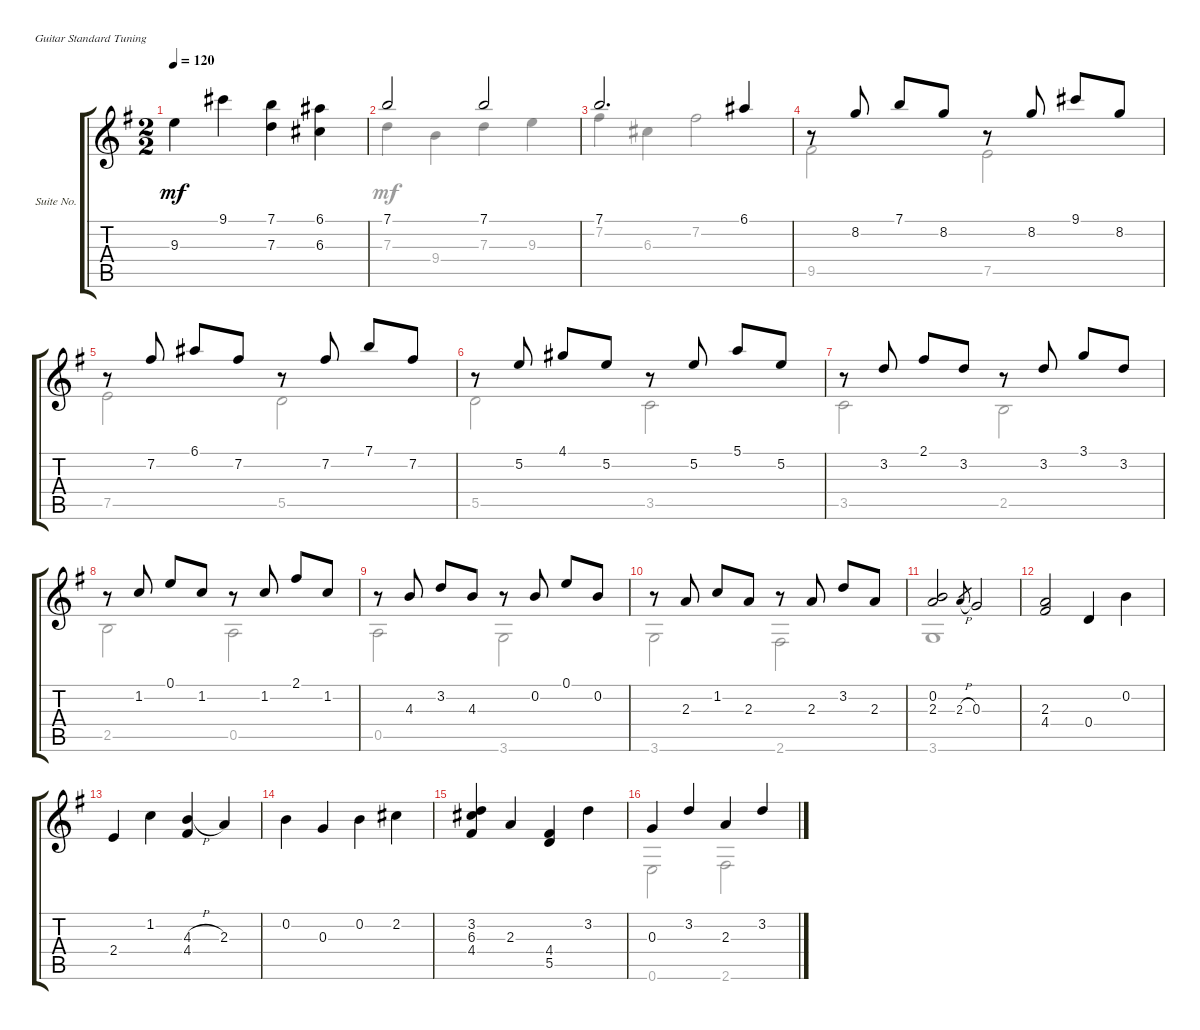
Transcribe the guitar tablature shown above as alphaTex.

\bracketExtendMode groupsimilarinstruments
\firstSystemTrackNameOrientation horizontal
\otherSystemsTrackNameOrientation horizontal
\track ("Suite No. 16 in G - 2. Toccata e Fuga" "Suite No. ") {instrument acousticguitarnylon}
\staff {score tabs}
\tuning (E4 B3 G3 D3 A2 E2)
\voice
\ts (2 2)
\tempo 120
\clef g2
\ks g
9.3.4{dy mf} 9.1.4 (7.1 7.3).4 (6.1 6.3).4 |
7.1.2 7.1.2 |
7.1.2{d} 6.1.4 |
r.8 8.2.8 7.1.8 8.2.8 r.8 8.2.8 9.1.8 8.2.8 |
r.8 7.2.8 6.1.8 7.2.8 r.8 7.2.8 7.1.8 7.2.8 |
r.8 5.2.8 4.1.8 5.2.8 r.8 5.2.8 5.1.8 5.2.8 |
r.8 3.2.8 2.1.8 3.2.8 r.8 3.2.8 3.1.8 3.2.8 |
r.8 1.2.8 0.1.8 1.2.8 r.8 1.2.8 2.1.8 1.2.8 |
r.8 4.3.8 3.2.8 4.3.8 r.8 0.2.8 0.1.8 0.2.8 |
r.8 2.3.8 1.2.8 2.3.8 r.8 2.3.8 3.2.8 2.3.8 |
(0.2 2.3).2 2.3{h}.8{gr} 0.3.2 |
(2.3 4.4).2 0.4.4 0.2.4 |
2.4.4 1.2.4 (4.3{h} 4.4).4 2.3.4 |
0.2.4 0.3.4 0.2.4 2.2.4 |
(3.2 6.3 4.4).4 2.3.4 (4.4 5.5).4 3.2.4 |
0.3.4 3.2.4 2.3.4 3.2.4
\voice
\clef g2
\ottava regular
\simile none
\ks g
|
7.3.4 9.4.4 7.3.4 9.3.4 |
7.2.4 6.3.4 7.2.2 |
9.5.2 7.5.2 |
7.5.2 5.5.2 |
5.5.2 3.5.2 |
3.5.2 2.5.2 |
2.5.2 0.5.2 |
0.5.2 3.6.2 |
3.6.2 2.6.2 |
3.6.1 |
|
|
|
|
0.6.2 2.6.2
